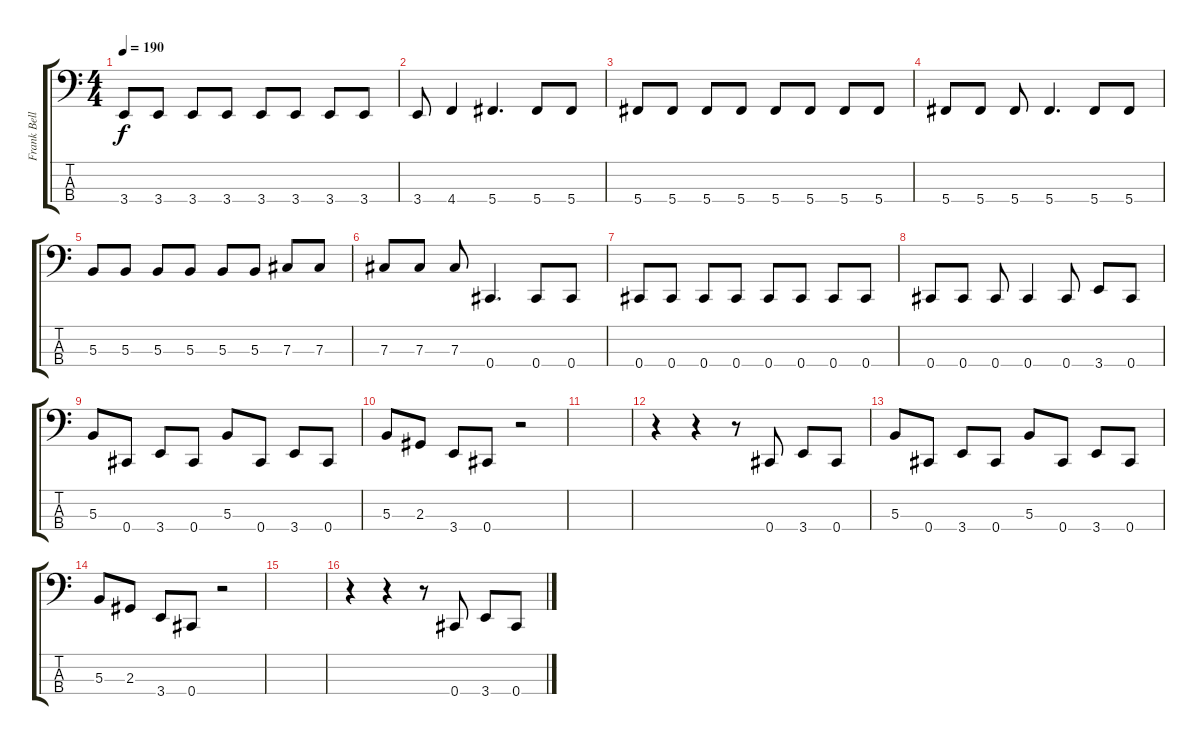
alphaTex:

\track ("Frank Bello" "Frank Bell") {instrument electricbasspick}
\staff {score tabs}
\tuning (E2 B1 Gb1 Db1) {hide}
\ts (4 4)
\tempo 190
\clef f4
\ks c
3.4.8{dy f} 3.4.8 3.4.8 3.4.8 3.4.8 3.4.8 3.4.8 3.4.8 |
3.4.8 4.4.4 5.4.4{d} 5.4.8 5.4.8 |
5.4.8 5.4.8 5.4.8 5.4.8 5.4.8 5.4.8 5.4.8 5.4.8 |
5.4.8 5.4.8 5.4.8 5.4.4{d} 5.4.8 5.4.8 |
5.3.8 5.3.8 5.3.8 5.3.8 5.3.8 5.3.8 7.3.8 7.3.8 |
7.3.8 7.3.8 7.3.8 0.4.4{d} 0.4.8 0.4.8 |
0.4.8 0.4.8 0.4.8 0.4.8 0.4.8 0.4.8 0.4.8 0.4.8 |
0.4.8 0.4.8 0.4.8 0.4.4 0.4.8 3.4.8 0.4.8 |
5.3.8 0.4.8 3.4.8 0.4.8 5.3.8 0.4.8 3.4.8 0.4.8 |
5.3.8 2.3.8 3.4.8 0.4.8 r.2 |
|
r.4 r.4 r.8 0.4.8 3.4.8 0.4.8 |
5.3.8 0.4.8 3.4.8 0.4.8 5.3.8 0.4.8 3.4.8 0.4.8 |
5.3.8 2.3.8 3.4.8 0.4.8 r.2 |
|
r.4 r.4 r.8 0.4.8 3.4.8 0.4.8
